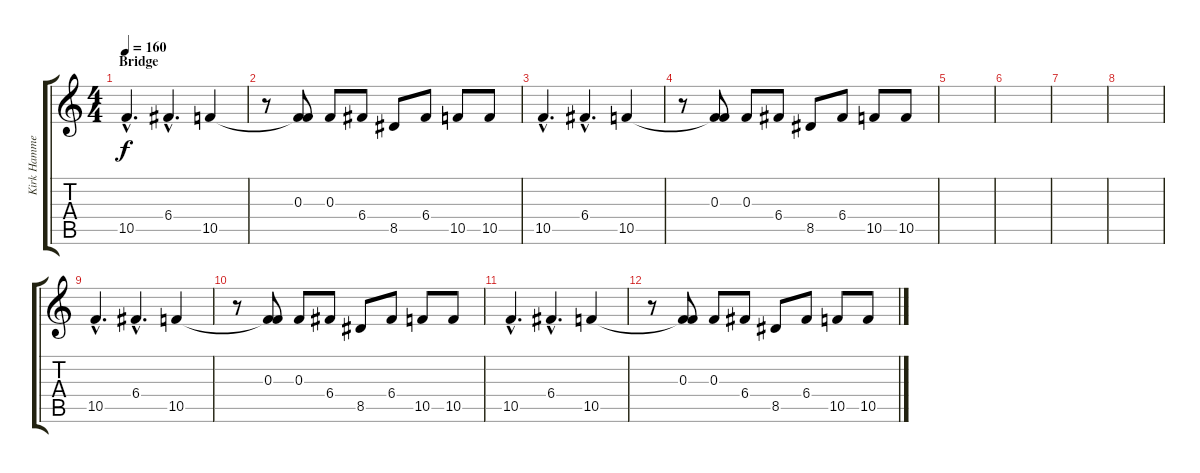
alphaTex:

\track ("Kirk Hammet" "Kirk Hamme") {instrument overdrivenguitar}
\staff {score tabs}
\tuning (D4 A3 F3 C3 G2 C2) {hide}
\ts (4 4)
\section ("" "Bridge")
\tempo 160
\clef g2
\ks c
10.5{hac}.4{d dy f volume 11 instrument electricguitarclean} 6.4{hac}.4{d} 10.5.4 |
r.8 (0.3 10.5{t}).8 0.3.8 6.4.8 8.5.8 6.4.8 10.5.8 10.5.8 |
10.5{hac}.4{d} 6.4{hac}.4{d} 10.5.4 |
r.8 (0.3 10.5{t}).8 0.3.8 6.4.8 8.5.8 6.4.8 10.5.8 10.5.8 |
|
|
|
|
10.5{hac}.4{d} 6.4{hac}.4{d} 10.5.4 |
r.8 (0.3 10.5{t}).8 0.3.8 6.4.8 8.5.8 6.4.8 10.5.8 10.5.8 |
10.5{hac}.4{d} 6.4{hac}.4{d} 10.5.4 |
r.8 (0.3 10.5{t}).8 0.3.8 6.4.8 8.5.8 6.4.8 10.5.8 10.5.8
